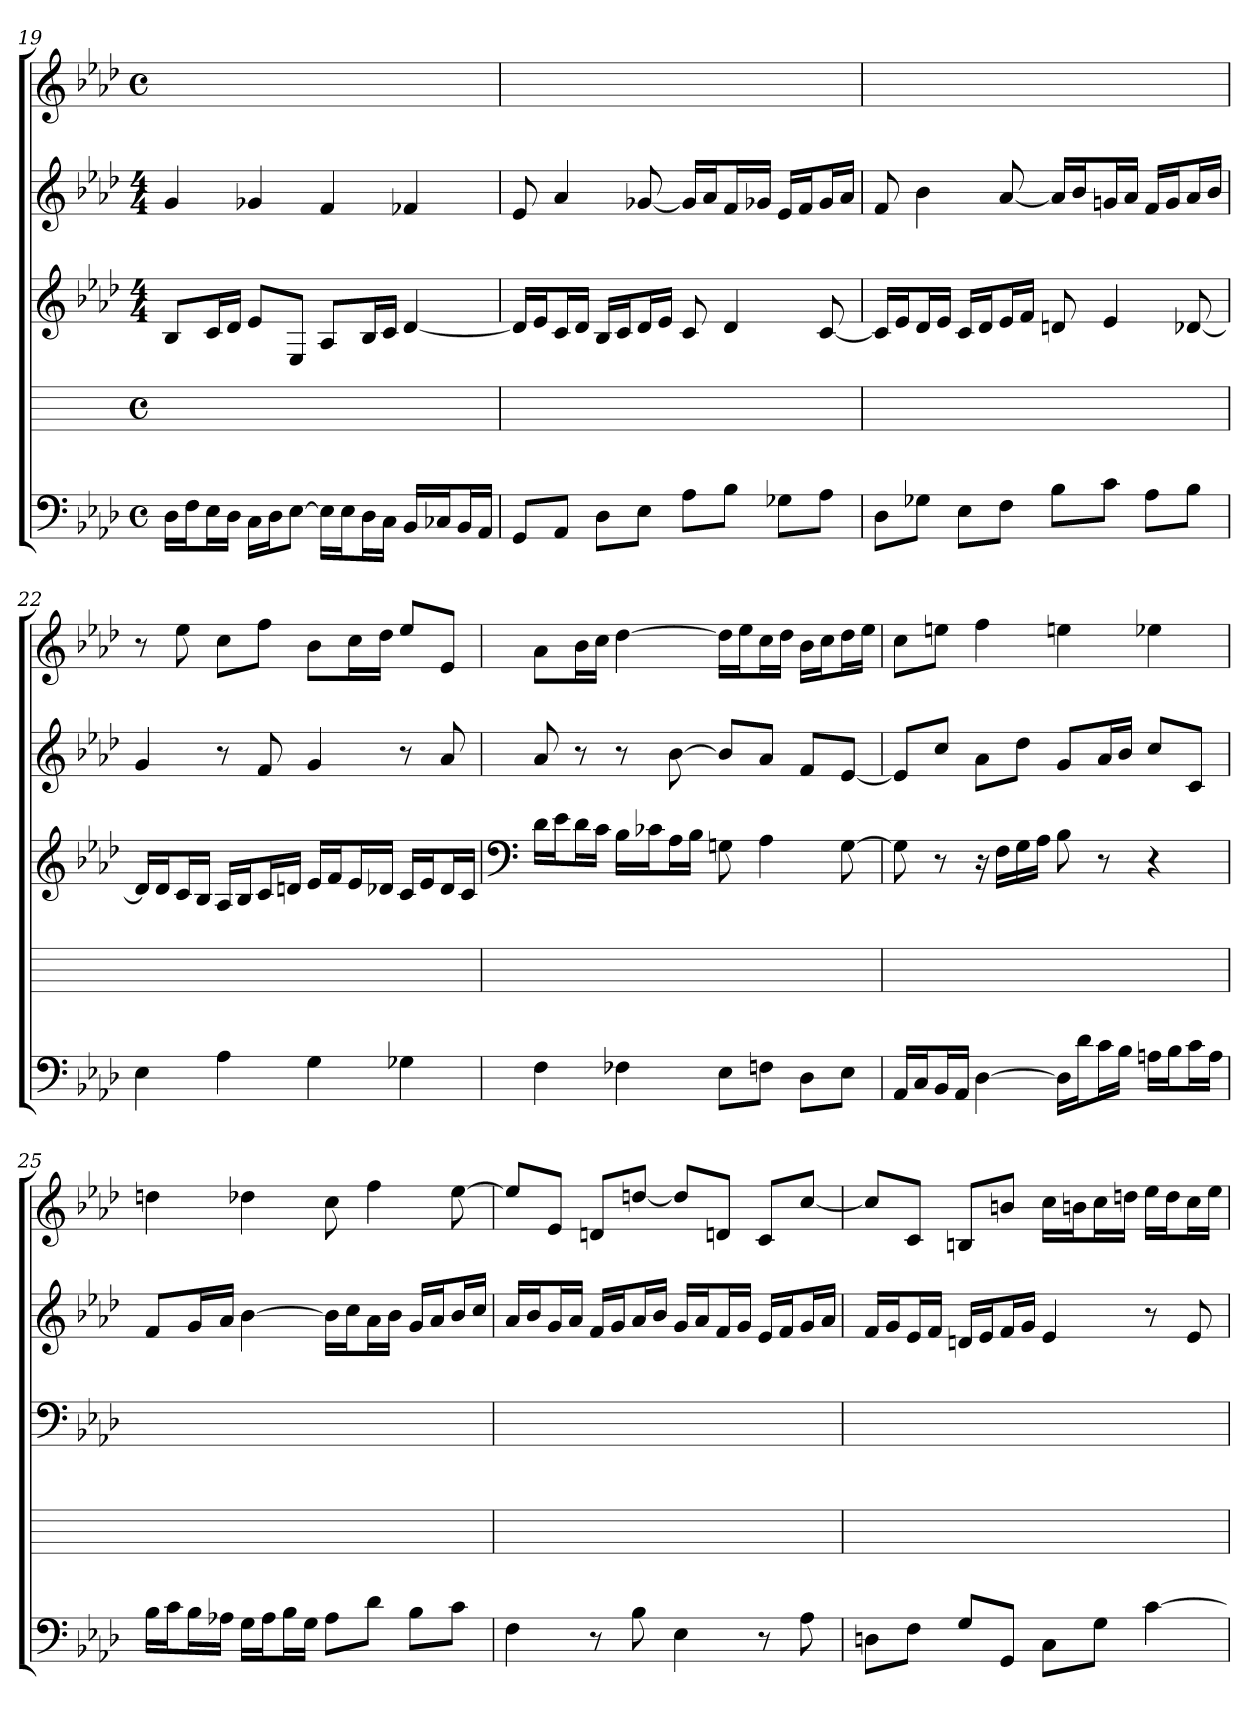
**kern	**kern	**kern	**kern	**kern
*part5	*part4	*part3	*part2	*part1
*staff5	*staff4	*staff3	*staff2	*staff1
*clefF4	*	*clefG2	*clefG2	*clefG2
*k[b-e-a-d-]	*	*k[b-e-a-d-]	*k[b-e-a-d-]	*k[b-e-a-d-]
*M4/4	*M4/4	*M4/4	*M4/4	*M4/4
*met(c)	*met(c)	*	*	*met(c)
=19	=19	=19	=19	=19
16D-\LL	1ryy	8B-/L	4g	1ryy
16F\J	.	.	.	.
16E-\L	.	16c/L	.	.
16D-\JJ	.	16d-/JJ	.	.
16C\LL	.	8e-/L	4g-X	.
16D-\J	.	.	.	.
[8E-\J	.	8E-/J	.	.
16E-\LL]	.	8A-/L	4f	.
16E-\J	.	.	.	.
16D-\L	.	16B-/L	.	.
16C\JJ	.	16c/JJ	.	.
16BB-/LL	.	[4d-	4f-X	.
16C-X/J	.	.	.	.
16BB-/L	.	.	.	.
16AA-/JJ	.	.	.	.
=20	=20	=20	=20	=20
8GG/L	1ryy	16d-/LL]	8e-	1ryy
.	.	16e-/J	.	.
8AA-/J	.	16c/L	4a-	.
.	.	16d-/JJ	.	.
8D-\L	.	16B-/LL	.	.
.	.	16c/J	.	.
8E-\J	.	16d-/L	[8g-X	.
.	.	16e-/JJ	.	.
8A-\L	.	8c	16g-/LL]	.
.	.	.	16a-/J	.
8B-\J	.	4d-	16f/L	.
.	.	.	16g-X/JJ	.
8G-X\L	.	.	16e-/LL	.
.	.	.	16f/J	.
8A-\J	.	[8c	16g-/L	.
.	.	.	16a-/JJ	.
=21	=21	=21	=21	=21
8D-\L	1ryy	16c/LL]	8f	1ryy
.	.	16e-/J	.	.
8G-X\J	.	16d-/L	4b-	.
.	.	16e-/JJ	.	.
8E-\L	.	16c/LL	.	.
.	.	16d-/J	.	.
8F\J	.	16e-/L	[8a-	.
.	.	16f/JJ	.	.
8B-\L	.	8dn	16a-/LL]	.
.	.	.	16b-/J	.
8c\J	.	4e-	16gn/L	.
.	.	.	16a-/JJ	.
8A-\L	.	.	16f/LL	.
.	.	.	16g/J	.
8B-\J	.	[8d-X	16a-/L	.
.	.	.	16b-/JJ	.
=22	=22	=22	=22	=22
4E-	1ryy	16d-/LL]	4g	8r
.	.	16d-/J	.	.
.	.	16c/L	.	8ee-
.	.	16B-/JJ	.	.
4A-	.	16A-/LL	8r	8cc\L
.	.	16B-/J	.	.
.	.	16c/L	8f	8ff\J
.	.	16dn/JJ	.	.
4G	.	16e-/LL	4g	8b-\L
.	.	16f/J	.	.
.	.	16e-/L	.	16cc\L
.	.	16d-X/JJ	.	16dd-\JJ
4G-X	.	16c/LL	8r	8ee-/L
.	.	16e-/J	.	.
.	.	16d-/L	8a-	8e-/J
.	.	16c/JJ	.	.
=23	=23	=23	=23	=23
*	*	*clefF4	*	*
4F	1ryy	16d-\LL	8a-	8a-\L
.	.	16e-\J	.	.
.	.	16d-\L	8r	16b-\L
.	.	16c\JJ	.	16cc\JJ
4F-X	.	16B-\LL	8r	[4dd-
.	.	16c-X\J	.	.
.	.	16A-\L	[8b-	.
.	.	16B-\JJ	.	.
8E-\L	.	8Gn	8b-/L]	16dd-\LL]
.	.	.	.	16ee-\J
8Fn\J	.	4A-	8a-/J	16cc\L
.	.	.	.	16dd-\JJ
8D-\L	.	.	8f/L	16b-\LL
.	.	.	.	16cc\J
8E-\J	.	[8G	[8e-/J	16dd-\L
.	.	.	.	16ee-\JJ
=24	=24	=24	=24	=24
16AA-/LL	1ryy	8G]	8e-/L]	8cc\L
16C/J	.	.	.	.
16BB-/L	.	8r	8cc/J	8een\J
16AA-/JJ	.	.	.	.
[4D-	.	16r	8a-\L	4ff
.	.	16F\LL	.	.
.	.	16G\	8dd-\J	.
.	.	16A-\JJ	.	.
16D-\LL]	.	8B-	8g/L	4een
16d-\J	.	.	.	.
16c\L	.	8r	16a-/L	.
16B-\JJ	.	.	16b-/JJ	.
16An\LL	.	4r	8cc/L	4ee-X
16B-\J	.	.	.	.
16c\L	.	.	8c/J	.
16A\JJ	.	.	.	.
=25	=25	=25	=25	=25
16B-\LL	1ryy	1ryy	8f/L	4ddn
16c\J	.	.	.	.
16B-\L	.	.	16g/L	.
16A-X\JJ	.	.	16a-/JJ	.
16G\LL	.	.	[4b-	4dd-X
16A-\J	.	.	.	.
16B-\L	.	.	.	.
16G\JJ	.	.	.	.
8A-\L	.	.	16b-\LL]	8cc
.	.	.	16cc\J	.
8d-\J	.	.	16a-\L	4ff
.	.	.	16b-\JJ	.
8B-\L	.	.	16g/LL	.
.	.	.	16a-/J	.
8c\J	.	.	16b-/L	[8ee-
.	.	.	16cc/JJ	.
=26	=26	=26	=26	=26
4F	1ryy	1ryy	16a-/LL	8ee-/L]
.	.	.	16b-/J	.
.	.	.	16g/L	8e-/J
.	.	.	16a-/JJ	.
8r	.	.	16f/LL	8dn/L
.	.	.	16g/J	.
8B-	.	.	16a-/L	[8ddn/J
.	.	.	16b-/JJ	.
4E-	.	.	16g/LL	8dd/L]
.	.	.	16a-/J	.
.	.	.	16f/L	8dn/J
.	.	.	16g/JJ	.
8r	.	.	16e-/LL	8c/L
.	.	.	16f/J	.
8A-	.	.	16g/L	[8cc/J
.	.	.	16a-/JJ	.
=27	=27	=27	=27	=27
8Dn\L	1ryy	1ryy	16f/LL	8cc/L]
.	.	.	16g/J	.
8F\J	.	.	16e-/L	8c/J
.	.	.	16f/JJ	.
8G/L	.	.	16dn/LL	8Bn/L
.	.	.	16e-/J	.
8GG/J	.	.	16f/L	8bn/J
.	.	.	16g/JJ	.
8C\L	.	.	4e-	16cc\LL
.	.	.	.	16bn\J
8G\J	.	.	.	16cc\L
.	.	.	.	16ddn\JJ
[4c	.	.	8r	16ee-\LL
.	.	.	.	16dd\J
.	.	.	8e-	16cc\L
.	.	.	.	16ee-\JJ
=	=	=	=	=
*-	*-	*-	*-	*-
